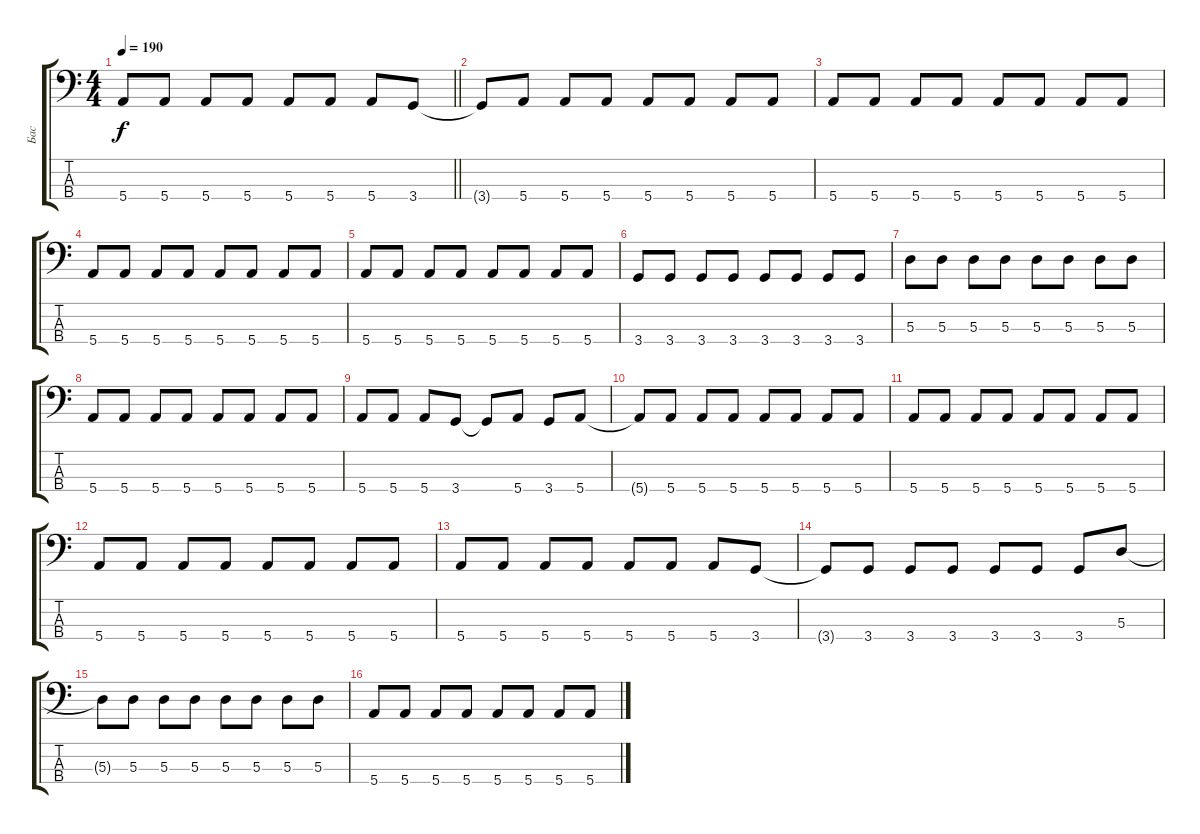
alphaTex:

\track ("Бас" "Бас") {instrument electricbassfinger}
\staff {score tabs}
\tuning (G2 D2 A1 E1) {hide}
\ts (4 4)
\tempo 190
\clef f4
\barLineRight lightlight
\ks c
5.4.8{dy f} 5.4.8 5.4.8 5.4.8 5.4.8 5.4.8 5.4.8 3.4.8 |
3.4{t}.8 5.4.8 5.4.8 5.4.8 5.4.8 5.4.8 5.4.8 5.4.8 |
5.4.8 5.4.8 5.4.8 5.4.8 5.4.8 5.4.8 5.4.8 5.4.8 |
5.4.8 5.4.8 5.4.8 5.4.8 5.4.8 5.4.8 5.4.8 5.4.8 |
5.4.8 5.4.8 5.4.8 5.4.8 5.4.8 5.4.8 5.4.8 5.4.8 |
3.4.8 3.4.8 3.4.8 3.4.8 3.4.8 3.4.8 3.4.8 3.4.8 |
5.3.8 5.3.8 5.3.8 5.3.8 5.3.8 5.3.8 5.3.8 5.3.8 |
5.4.8 5.4.8 5.4.8 5.4.8 5.4.8 5.4.8 5.4.8 5.4.8 |
5.4.8 5.4.8 5.4.8 3.4.8 3.4{t}.8 5.4.8 3.4.8 5.4.8 |
5.4{t}.8 5.4.8 5.4.8 5.4.8 5.4.8 5.4.8 5.4.8 5.4.8 |
5.4.8 5.4.8 5.4.8 5.4.8 5.4.8 5.4.8 5.4.8 5.4.8 |
5.4.8 5.4.8 5.4.8 5.4.8 5.4.8 5.4.8 5.4.8 5.4.8 |
5.4.8 5.4.8 5.4.8 5.4.8 5.4.8 5.4.8 5.4.8 3.4.8 |
3.4{t}.8 3.4.8 3.4.8 3.4.8 3.4.8 3.4.8 3.4.8 5.3.8 |
5.3{t}.8 5.3.8 5.3.8 5.3.8 5.3.8 5.3.8 5.3.8 5.3.8 |
5.4.8 5.4.8 5.4.8 5.4.8 5.4.8 5.4.8 5.4.8 5.4.8
